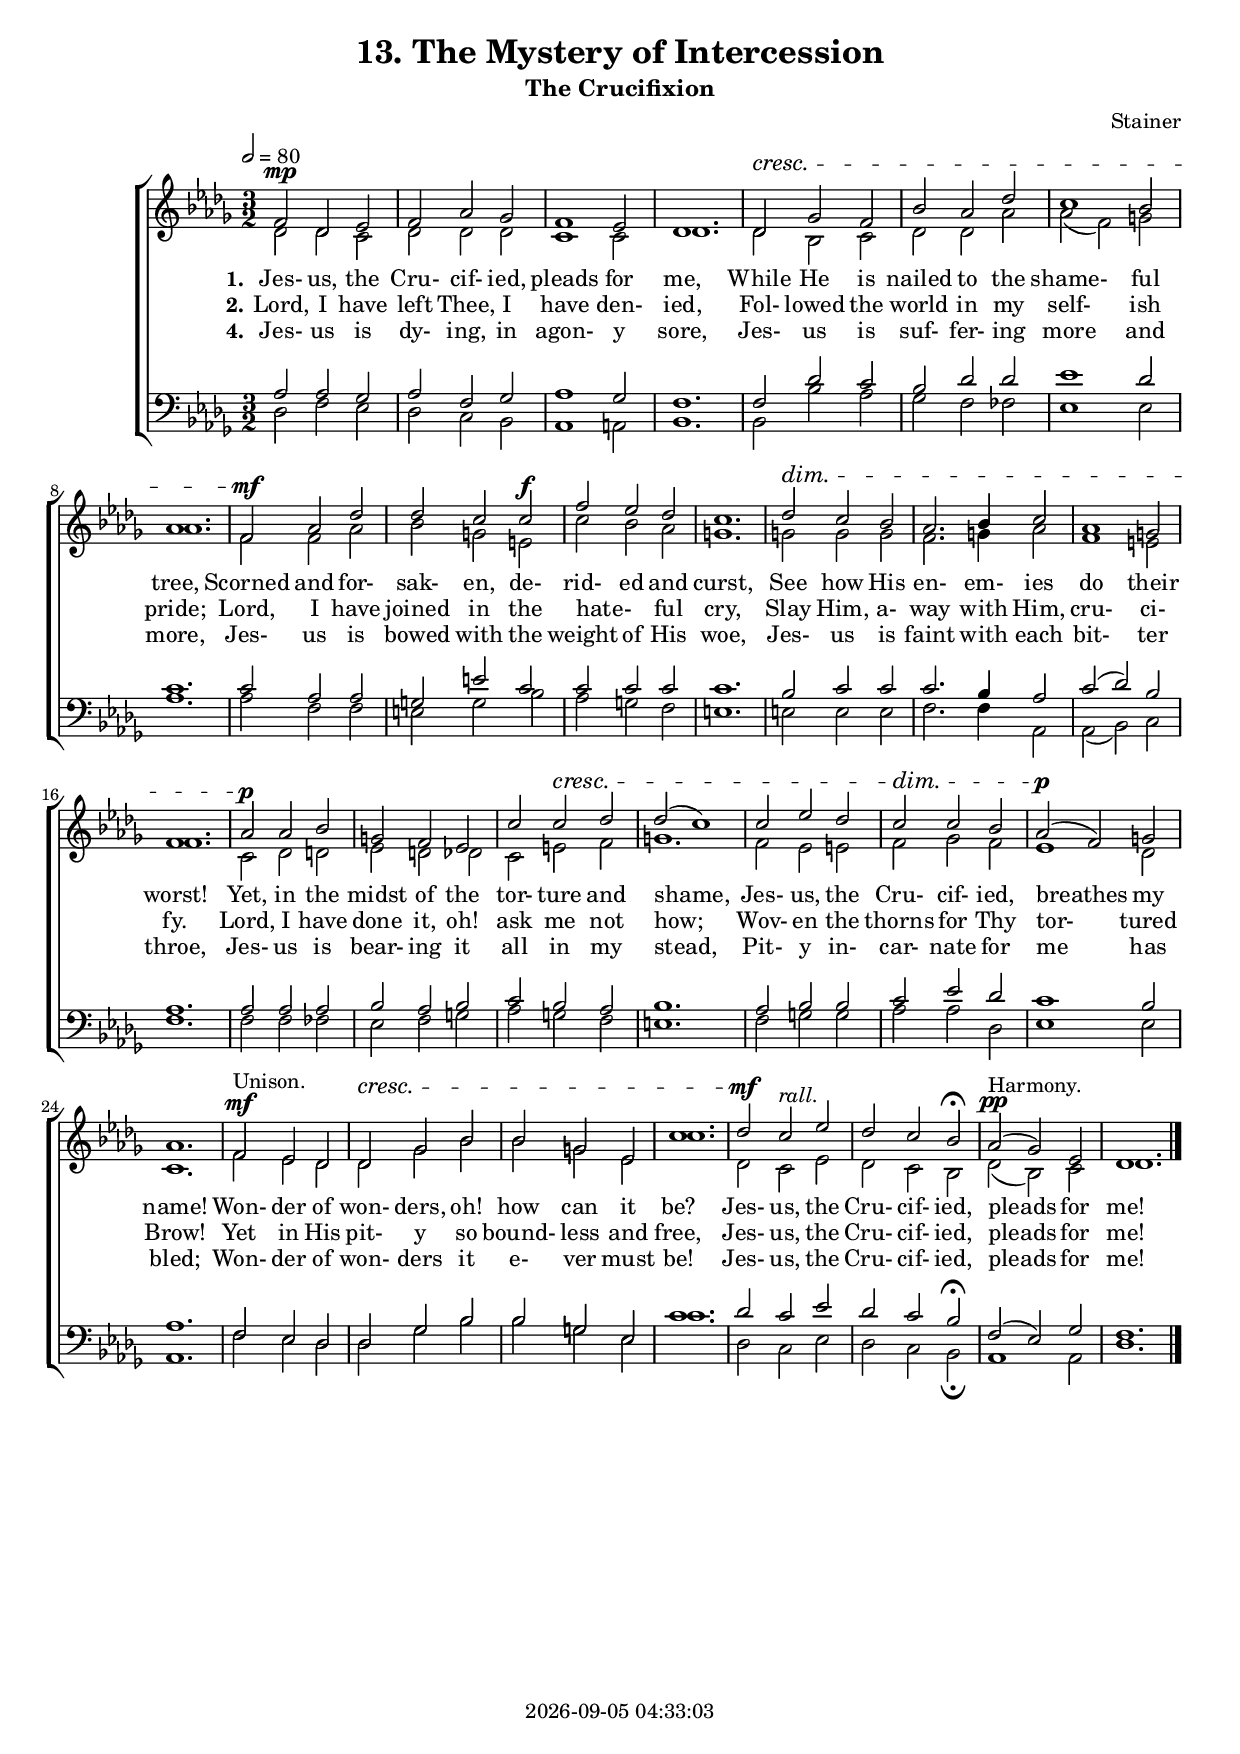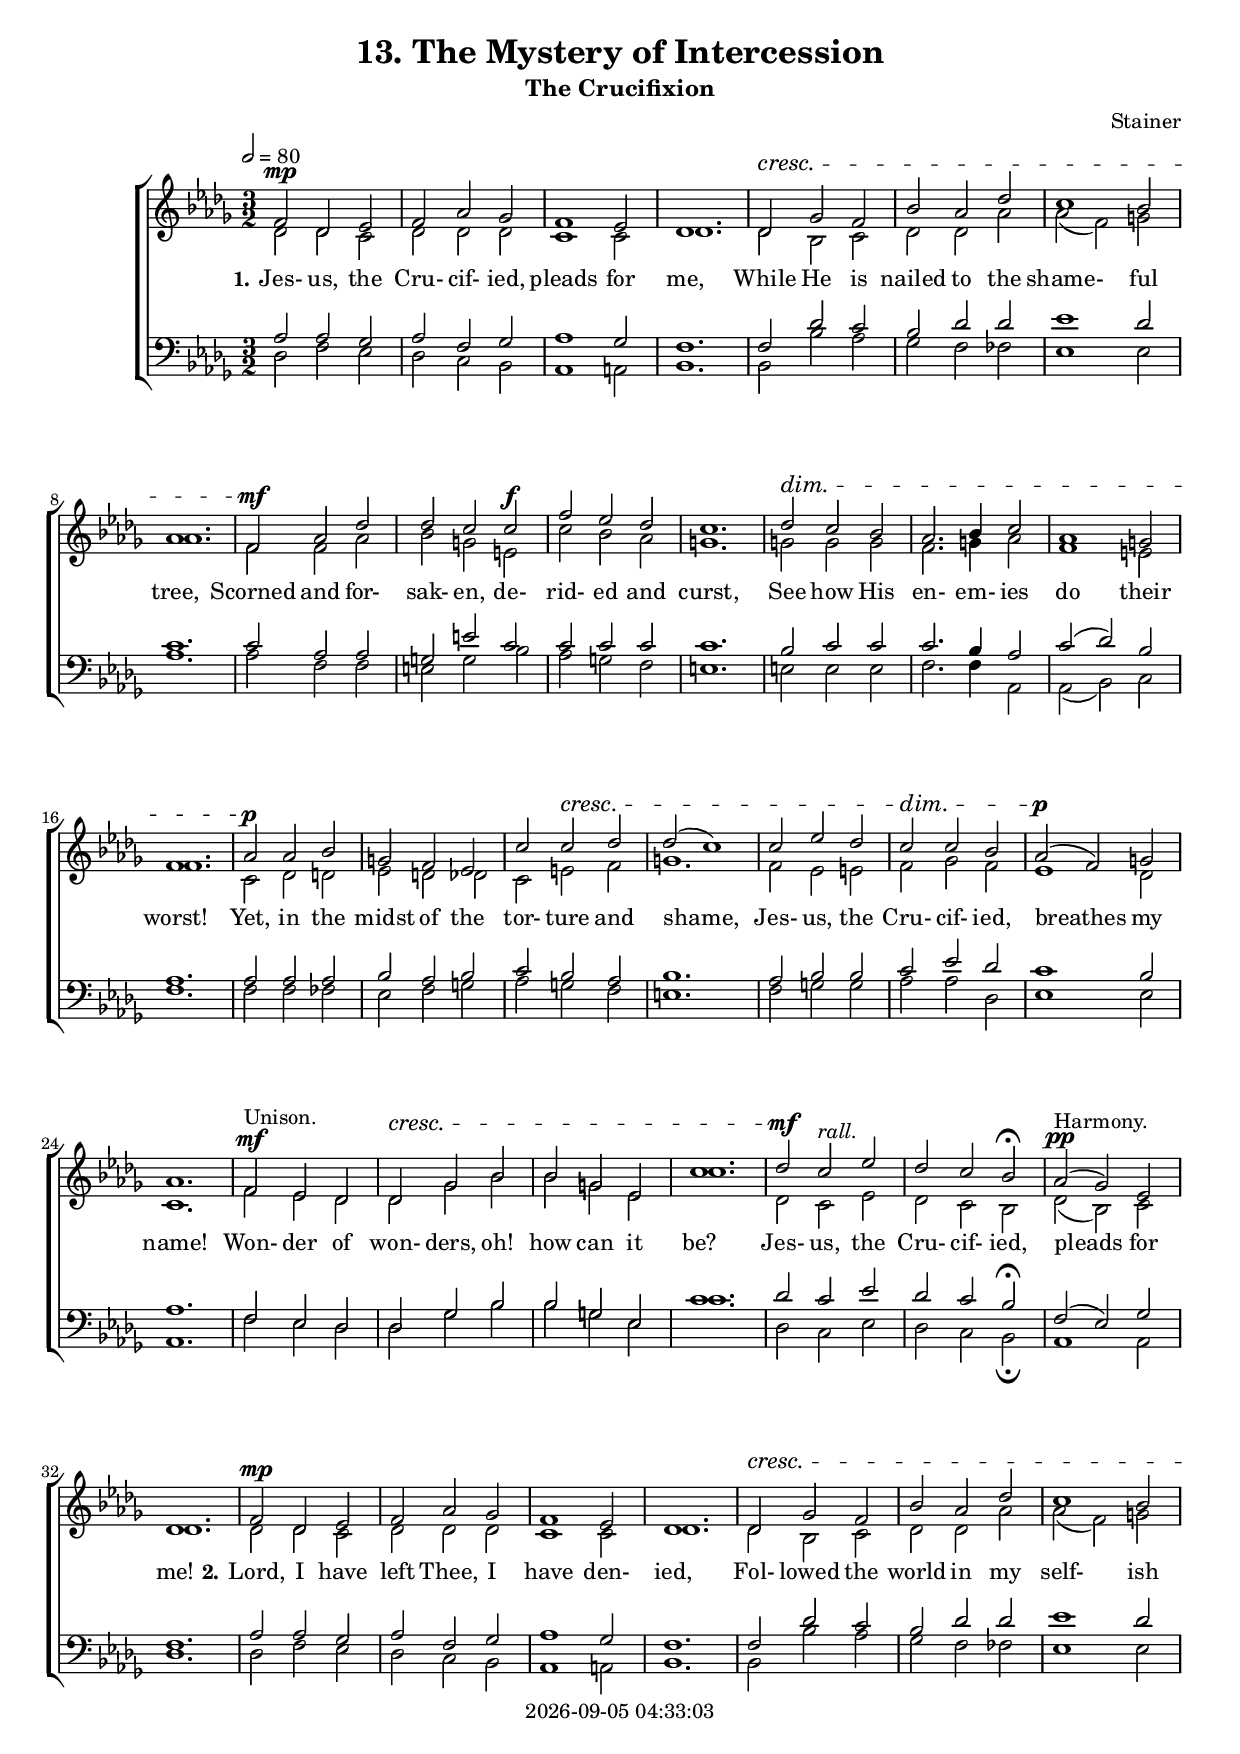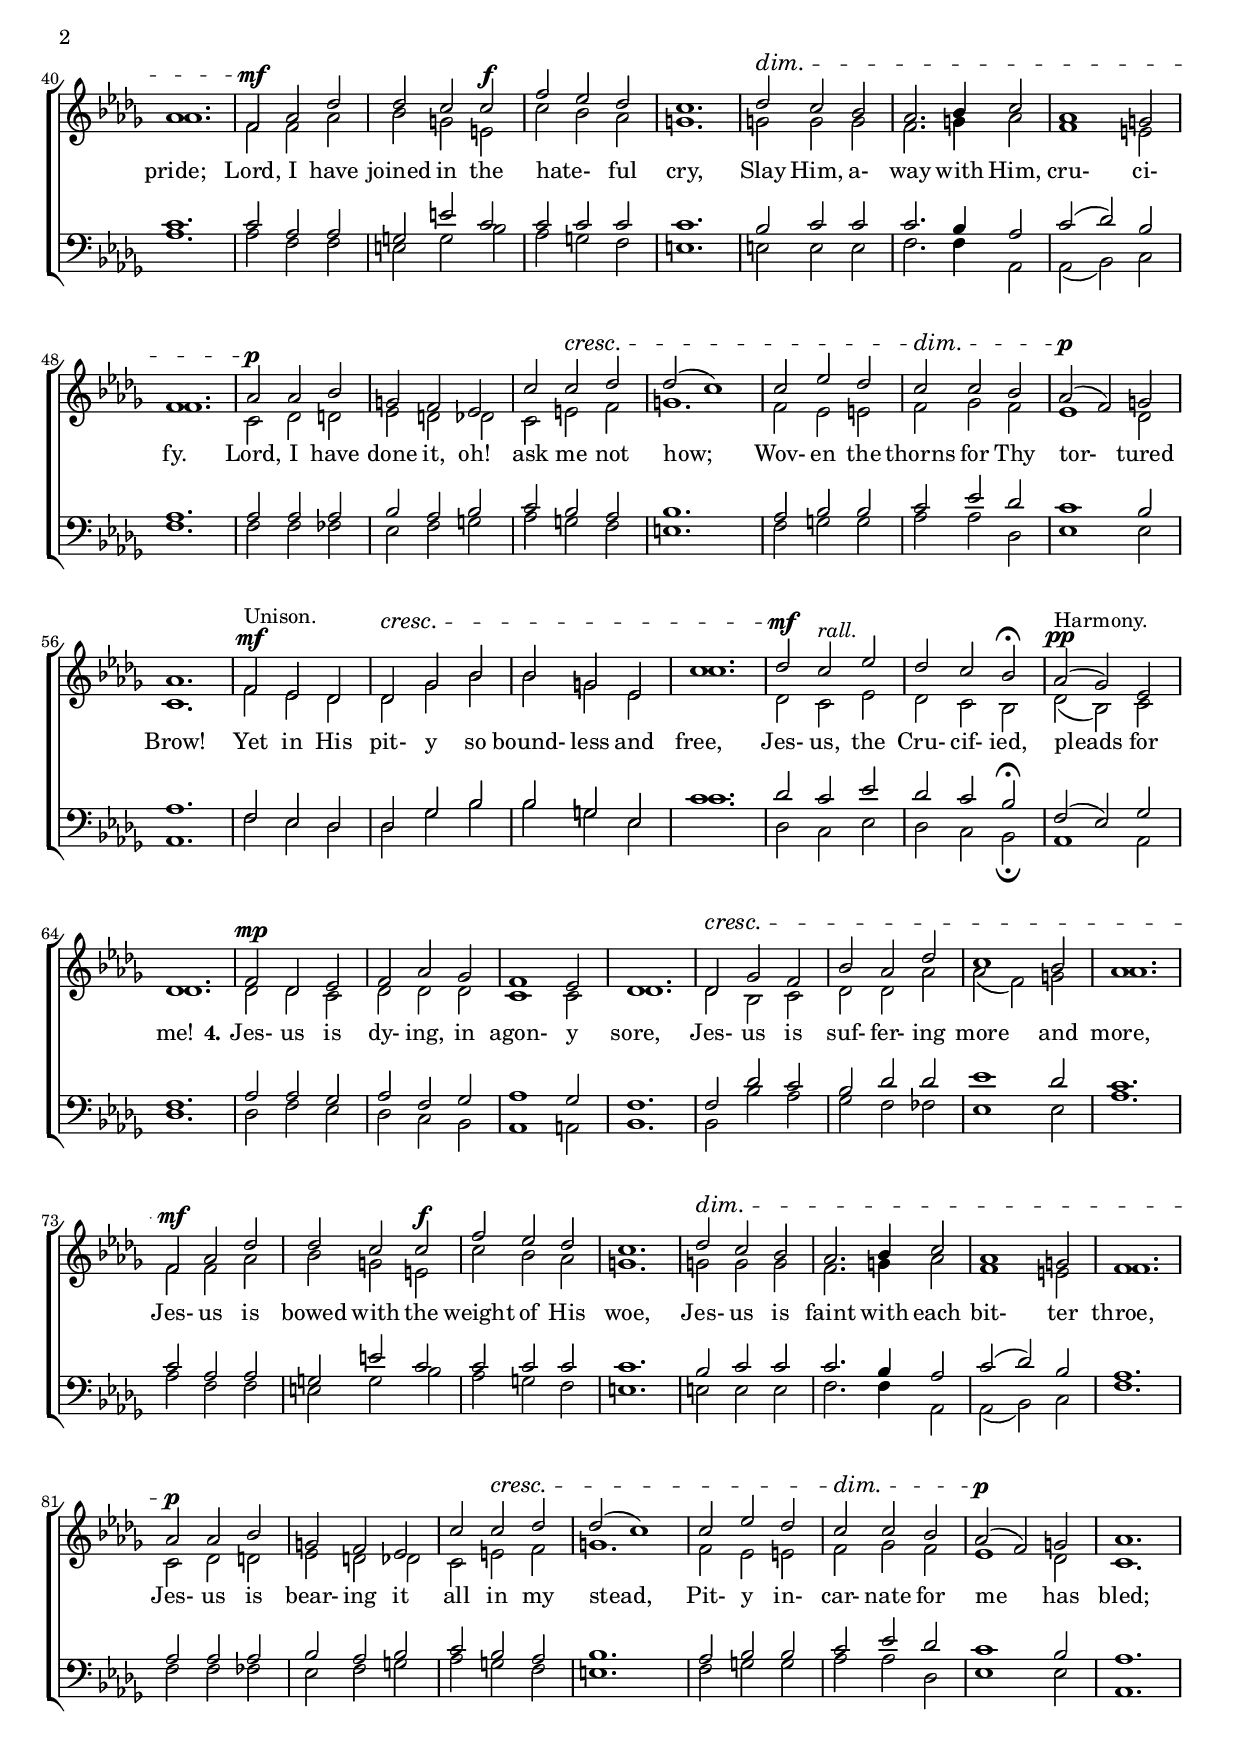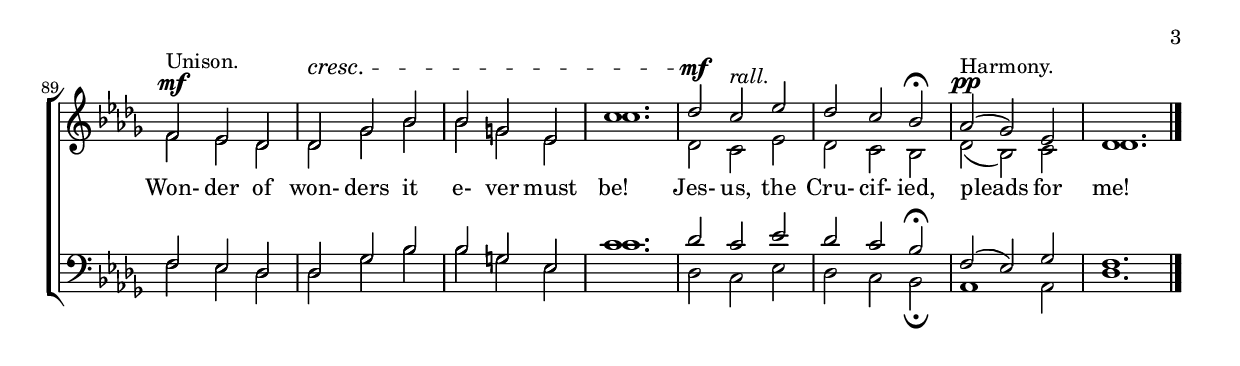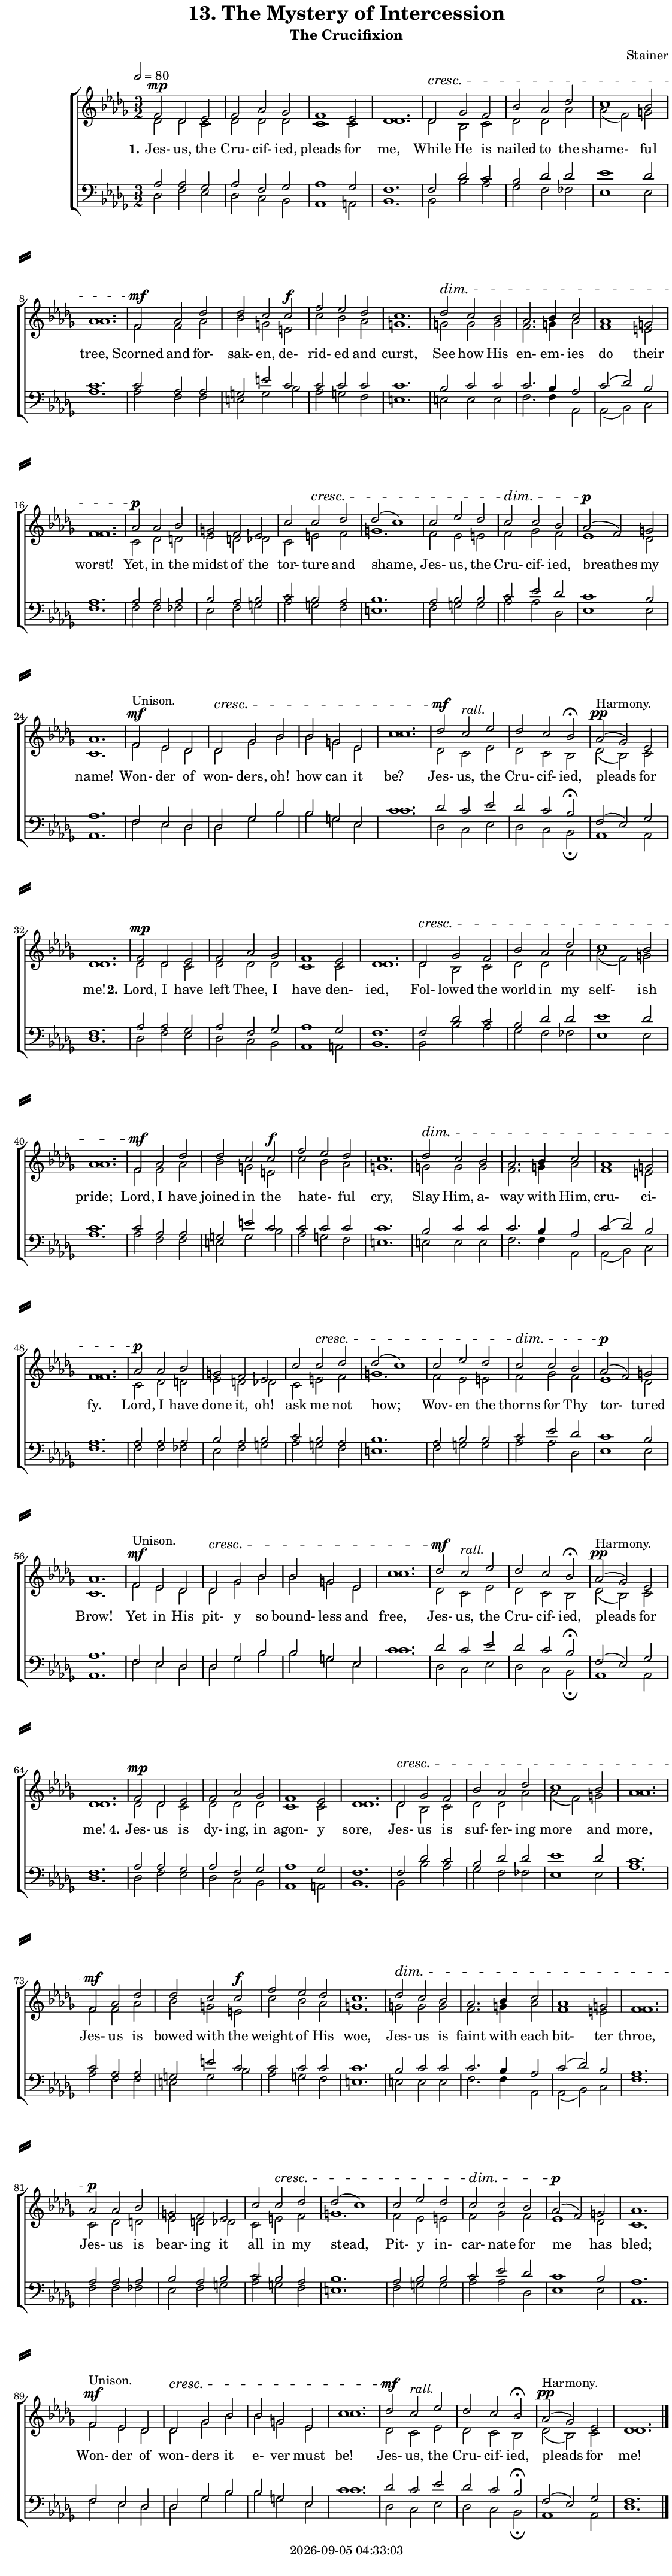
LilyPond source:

\version "2.19.82"

today = #(strftime "%Y-%m-%d %H:%M:%S" (localtime (current-time)))

\header {
% centered at top
%  dedication  = "dedication"
  title       = "13. The Mystery of Intercession"
  subtitle    = "The Crucifixion"
%  subsubtitle = "subsubtitle"
%  instrument  = "instrument"
  
% arrangement of following lines:
%
%  poet    composer
%  meter   arranger
%  piece       opus

  composer    = "Stainer"
%  arranger    = "arranger"
%  opus        = "opus"

%  poet        = "poet"
%  meter       = "meter"
%  piece       = "piece"

% centered at bottom
% tagline     = "tagline" % default lilypond version
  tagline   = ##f
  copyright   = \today
}

#(set-global-staff-size 18)

global = {
  \key des \major
  \time 3/2
  \tempo 2=80
}

wordsOne = \lyricmode {
  \set stanza = "1."
  Jes- us, the Cru- cif- ied, pleads for me,
  While He is nailed to the shame- ful tree,
  Scorned and for- sak- en, de- rid- ed and curst,
  See how His en- em- ies do their worst!
  Yet, in the midst of the tor- ture and shame,
  Jes- us, the Cru- cif- ied, breathes my name!
  Won- der of won- ders, oh! how can it be?
  Jes- us, the Cru- cif- ied, pleads for me!
}

wordsTwo = \lyricmode {
  \set stanza = "2."
  Lord, I have left Thee, I have den- ied,
  Fol- lowed the world in my self- ish pride;
  Lord, I have joined in the hate- _ ful cry,
  Slay Him, a- way with Him, cru- ci- fy.
  Lord, I have done it, oh! ask me not how;
  Wov- en the thorns for Thy tor- tured Brow!
  Yet in His pit- y so bound- less and free,
  Jes- us, the Cru- cif- ied, pleads for me!
}

wordsThree = \lyricmode {
  \set stanza = "3."
  Though thou has left Me and wandered a- way,
  Chos- en the dark- ness in- "stead of" the day;
  Though thou art cov- ered with man- y a stain,
  Though thou hast wound- ed Me oft and a- gain,
  Though thou hast fol- lowed thy way- ward will,
  Yet, in My pit- y, I love thee still.
  Won- der of win- ders it e- ver must be!
  Jes- us, the Cru- cif- ied, pleads for me!
}

wordsFour = \lyricmode {
  \set stanza = "4."
  Jes- us is dy- ing, in agon- y sore,
  Jes- us is suf- fer- ing more and more,
  Jes- us is bowed with the weight of His woe,
  Jes- us is faint with each bit- ter throe,
  Jes- us is bear- ing it all in my stead,
  Pit- y in- car- nate for me has bled;
  Won- der of won- ders it e- ver must be!
  Jes- us, the Cru- cif- ied, pleads for me!
}

soprano = \relative c' {
  \repeat volta 3 {
    f2^\mp des ees
    f2 aes ges
    f1 ees2
    des1.
    des2^\cresc ges f
    bes2 aes des
    c1 bes2
    aes1.
    f2^\mf aes des
    des2 c c^\f
    f2 ees des
    c1.
    des2^\dim c bes
    aes2. bes4 c2
    aes1 g2
    f1.
    aes2^\p aes bes
    g2 f ees
    c'2 c^\cresc des
    des2(c1)
    c2 ees des
    c2^\dim c bes
    aes^\p(f) g
    aes1.
    f2^\mf ^\markup Unison. ees des
    des2^\cresc ges bes
    bes2 g ees
    c'1.
    des2^\mf c ^\markup \italic rall. ees
    des2 c bes^\fermata
    aes2^\pp ^\markup Harmony. (ges) ees
    des1.
  }
}

alto = \relative c' {
  \repeat volta 3 {
    des2 des c
    des2 des des
    c1 c2
    des1.
    des2 bes c
    des2 des aes'
    aes2(f) g
    aes1.
    f2 f aes
    bes2 g e
    c'2 bes aes
    g1.
    g2 g g
    f2. g4 aes2
    f1 e2
    f1.c2 des d
    ees2 d des
    c2 e f
    g1.
    f2 ees e
    f2 ges f
    ees1 des2
    c1.
%    ces1.
%    bes2 des d
%    ees1 des2
%    <c ees>1(<ees aes>2)
%    f1(<f a>2)
%    <f bes>2 ees des
    f2 ees des
    des2 ges bes
    bes2 g ees
    c'1.
    des,2 c ees
    des2 c bes
    des2(bes) c
    des1.
  }
}

tenor = \relative c' {
  \repeat volta 3 {
    aes2 aes ges
    aes2 f ges
    aes1 ges2
    f1.
    f2 des' c
    bes2 des des
    ees1 des2
    c1.
    c2 aes aes
    g2 e' c
    c2 c c
    c1.
    bes2 c c
    c2. bes4 aes2
    c2(des) bes
    aes1.
    aes2 aes aes
    bes2 aes bes
    c2 bes aes
    bes1.
    aes2 bes bes
    c2 ees des
    c1 bes2
    aes1.
%    aes2 ges f
%    bes1 aes2
%    g2 bes g
%    aes1 ges2
%    aes2 a c
%    bes2 a bes_\fermata
    f2 ees des
    des2 ges bes
    bes2 g ees
    c'1.
    des2 c ees
    des2 c bes^\fermata
    f2(ees) ges
    f1.
  }
}

bass= \relative c {
  \repeat volta 3 {
    des2 f ees
    des2 c bes
    aes1 a2
    bes1.
    bes2 bes' aes
    ges2 f fes
    ees1 ees2
    aes1.
    aes2 f f
    e2 g bes
    aes2 g f
    e1.
    e2 e e
    f2. f4 aes,2
    aes2(bes) c
    f1.
    f2 f fes
    ees2 f g
    aes2 g f
    e1.
    f2 g g
    aes2 aes des,
    ees1 ees2
    aes,1.
%    des1.
%    ges1 fes2
%    ees1.
%    s1.
%    f1 f2
%    bes2 f ges
    f'2 ees des
    des2 ges bes
    bes2 g ees
    c'1.
    des,2 c ees
    des2 c bes_\fermata
    aes1 aes2
    des1.
  }
}

\book {
  \bookOutputSuffix "repeat"
  \score {
    <<
      \new ChoirStaff <<
                                % Joint soprano/alto staff
        \new Staff <<
          \new Voice = "soprano" { \global \voiceOne \soprano \bar "|."}
          \new Voice = "alto"    { \global \voiceTwo \alto             }
          \new Lyrics \lyricsto "soprano" { \wordsOne   }
          \new Lyrics \lyricsto "soprano" { \wordsTwo   }
                                %            \new Lyrics \lyricsto "soprano" { \wordsThree }
          \new Lyrics \lyricsto "soprano" { \wordsFour  }
        >>
                                % Joint tenor/bass staff
        \new Staff <<
          \clef "bass"
          \new Voice = "tenor" { \global \voiceOne \tenor }
          \new Voice = "bass"  { \global \voiceTwo \bass  }
        >>
      >>
    >>
    \layout {
      indent = 1.5\cm
      \context {
        \Staff \RemoveAllEmptyStaves
      }
    }
  }
}

\book {
  \bookOutputSuffix "single"
  \score {
    <<
      \new ChoirStaff <<
                                % Joint soprano/alto staff
        \new Staff <<
          \new Voice = "soprano" { \global \voiceOne \unfoldRepeats \soprano \bar "|."}
          \new Voice = "alto"    { \global \voiceTwo \unfoldRepeats \alto    }
          \new Lyrics \lyricsto "soprano" { \wordsOne
                                            \wordsTwo
                                %                                             \wordsThree
                                            \wordsFour
                                          }
        >>
                                % Joint tenor/bass staff
        \new Staff <<
          \clef "bass"
          \new Voice = "tenor" { \global \voiceOne \unfoldRepeats \tenor }
          \new Voice = "bass"  { \global \voiceTwo \unfoldRepeats \bass  }
        >>
      >>
    >>
    \layout {
      indent = 1.5\cm
      \context {
        \Staff \RemoveAllEmptyStaves
      }
    }
  }
}

\book {
  \bookOutputSuffix "singlepage"
  \paper {
    top-margin = 0
    left-margin = 7
    right-margin = 1
    paper-width = 190\mm
    page-breaking = #ly:one-page-breaking
    system-system-spacing.basic-distance = #22
    system-separator-markup = \slashSeparator
  }
  \score {
    <<
      \new ChoirStaff <<
                                % Joint soprano/alto staff
        \new Staff <<
          \new Voice = "soprano" { \global \voiceOne \unfoldRepeats \soprano \bar "|."}
          \new Voice = "alto"    { \global \voiceTwo \unfoldRepeats \alto    }
          \new Lyrics \lyricsto "soprano" { \wordsOne
                                            \wordsTwo
                                %                                             \wordsThree
                                            \wordsFour
                                          }
        >>
                                % Joint tenor/bass staff
        \new Staff <<
          \clef "bass"
          \new Voice = "tenor" { \global \voiceOne \unfoldRepeats \tenor }
          \new Voice = "bass"  { \global \voiceTwo \unfoldRepeats \bass  }
        >>
      >>
    >>
    \layout {
      indent = 1.5\cm
      \context {
        \Staff \RemoveAllEmptyStaves
      }
    }
  }
}
